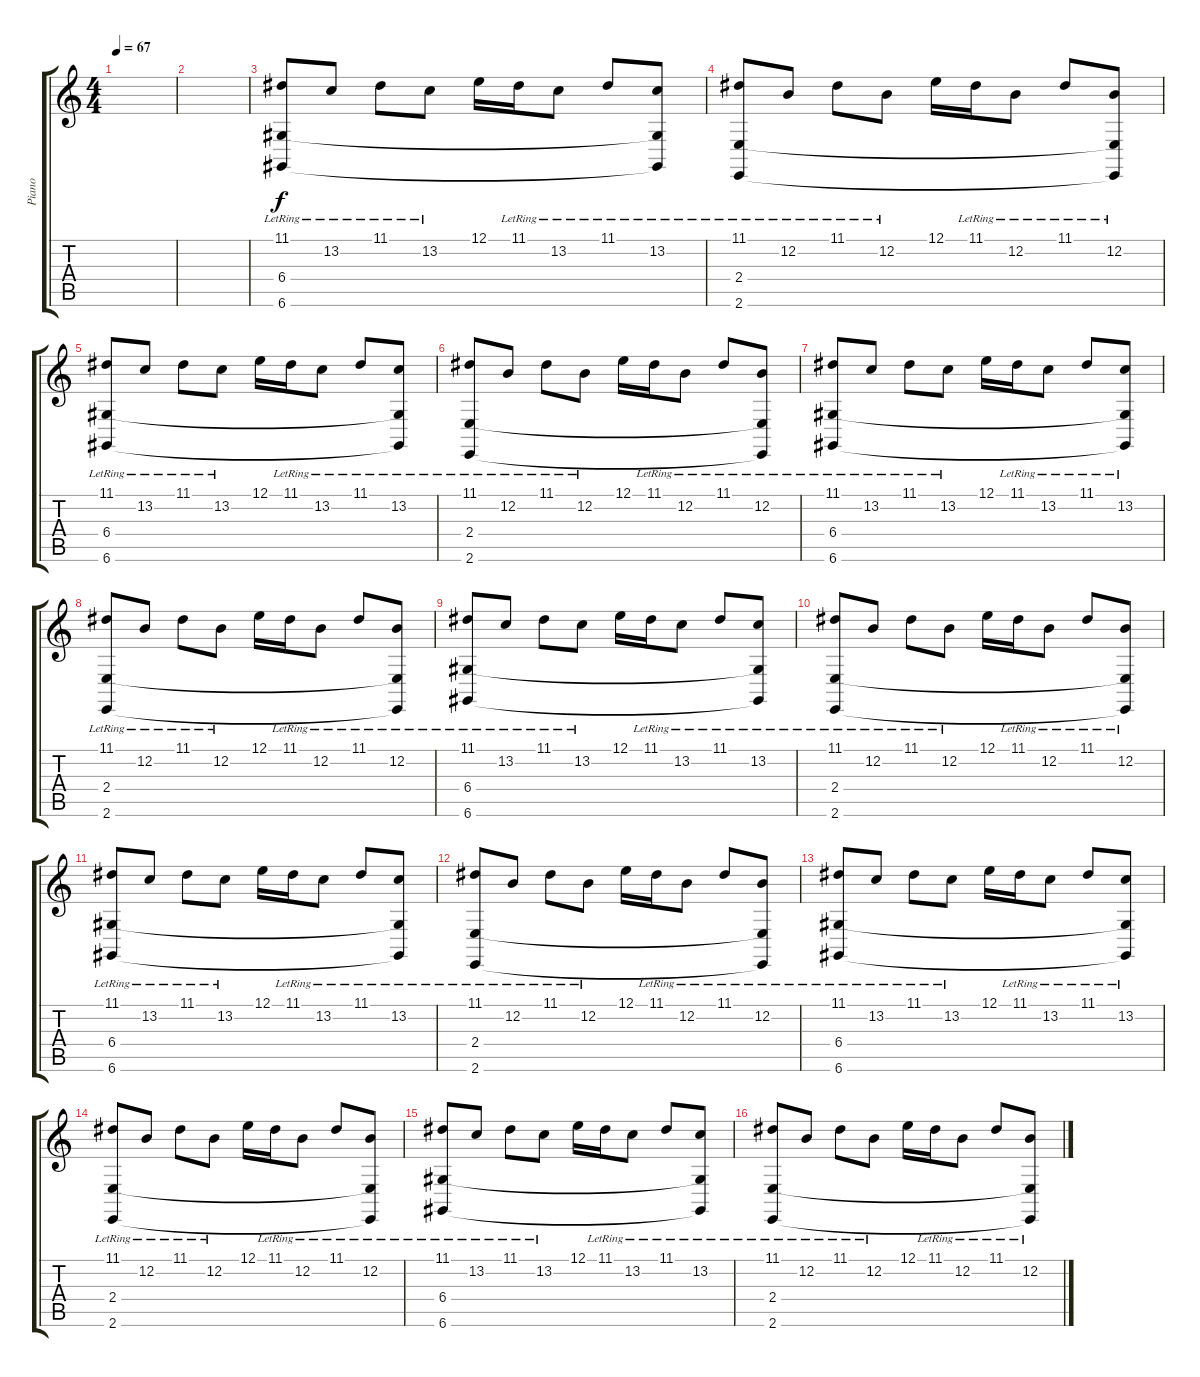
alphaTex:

\track ("Piano" "Piano") {instrument brightacousticpiano}
\staff {score tabs}
\tuning (E4 B3 G3 D3 A2 D2) {hide}
\ts (4 4)
\tempo 67
\clef g2
\ks c
|
|
(11.1{lr} 6.4 6.6).8{volume 13} 13.2{lr}.8 11.1{lr}.8 13.2{lr}.8 12.1.16 11.1{lr}.16 13.2{lr}.8 11.1{lr}.8 (13.2{lr} 6.4{t} 6.6{t}).8 |
(11.1{lr} 2.4 2.6).8 12.2{lr}.8 11.1{lr}.8 12.2{lr}.8 12.1.16 11.1{lr}.16 12.2{lr}.8 11.1{lr}.8 (12.2{lr} 2.4{t} 2.6{t}).8 |
(11.1{lr} 6.4 6.6).8 13.2{lr}.8 11.1{lr}.8 13.2{lr}.8 12.1.16 11.1{lr}.16 13.2{lr}.8 11.1{lr}.8 (13.2{lr} 6.4{t} 6.6{t}).8 |
(11.1{lr} 2.4 2.6).8 12.2{lr}.8 11.1{lr}.8 12.2{lr}.8 12.1.16 11.1{lr}.16 12.2{lr}.8 11.1{lr}.8 (12.2{lr} 2.4{t} 2.6{t}).8 |
(11.1{lr} 6.4 6.6).8 13.2{lr}.8 11.1{lr}.8 13.2{lr}.8 12.1.16 11.1{lr}.16 13.2{lr}.8 11.1{lr}.8 (13.2{lr} 6.4{t} 6.6{t}).8 |
(11.1{lr} 2.4 2.6).8 12.2{lr}.8 11.1{lr}.8 12.2{lr}.8 12.1.16 11.1{lr}.16 12.2{lr}.8 11.1{lr}.8 (12.2{lr} 2.4{t} 2.6{t}).8 |
(11.1{lr} 6.4 6.6).8 13.2{lr}.8 11.1{lr}.8 13.2{lr}.8 12.1.16 11.1{lr}.16 13.2{lr}.8 11.1{lr}.8 (13.2{lr} 6.4{t} 6.6{t}).8 |
(11.1{lr} 2.4 2.6).8 12.2{lr}.8 11.1{lr}.8 12.2{lr}.8 12.1.16 11.1{lr}.16 12.2{lr}.8 11.1{lr}.8 (12.2{lr} 2.4{t} 2.6{t}).8 |
(11.1{lr} 6.4 6.6).8 13.2{lr}.8 11.1{lr}.8 13.2{lr}.8 12.1.16 11.1{lr}.16 13.2{lr}.8 11.1{lr}.8 (13.2{lr} 6.4{t} 6.6{t}).8 |
(11.1{lr} 2.4 2.6).8 12.2{lr}.8 11.1{lr}.8 12.2{lr}.8 12.1.16 11.1{lr}.16 12.2{lr}.8 11.1{lr}.8 (12.2{lr} 2.4{t} 2.6{t}).8 |
(11.1{lr} 6.4 6.6).8 13.2{lr}.8 11.1{lr}.8 13.2{lr}.8 12.1.16 11.1{lr}.16 13.2{lr}.8 11.1{lr}.8 (13.2{lr} 6.4{t} 6.6{t}).8 |
(11.1{lr} 2.4 2.6).8 12.2{lr}.8 11.1{lr}.8 12.2{lr}.8 12.1.16 11.1{lr}.16 12.2{lr}.8 11.1{lr}.8 (12.2{lr} 2.4{t} 2.6{t}).8 |
(11.1{lr} 6.4 6.6).8 13.2{lr}.8 11.1{lr}.8 13.2{lr}.8 12.1.16 11.1{lr}.16 13.2{lr}.8 11.1{lr}.8 (13.2{lr} 6.4{t} 6.6{t}).8 |
(11.1{lr} 2.4 2.6).8 12.2{lr}.8 11.1{lr}.8 12.2{lr}.8 12.1.16 11.1{lr}.16 12.2{lr}.8 11.1{lr}.8 (12.2{lr} 2.4{t} 2.6{t}).8
